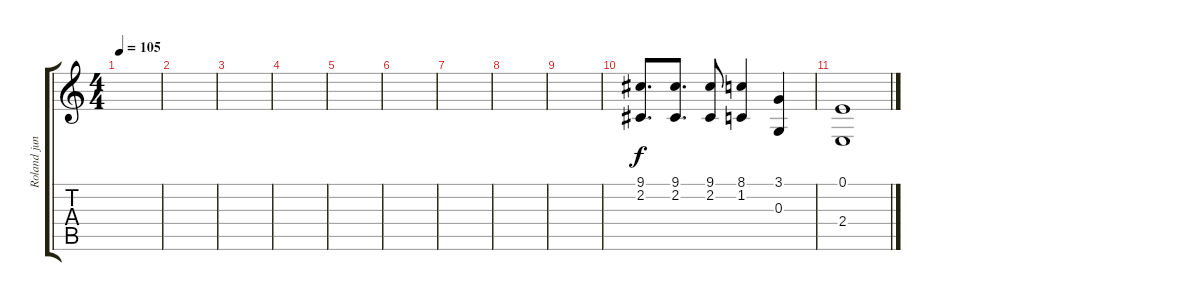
\track ("Roland juno DI" "Roland jun") {instrument orchestrahit}
\staff {score tabs}
\tuning (E4 B3 G3 D3 A2 E2) {hide}
\ts (4 4)
\tempo 105
\clef g2
\ks c
|
|
|
|
|
|
|
|
|
(9.1 2.2).8{d} (9.1 2.2).8{d} (9.1 2.2).8 (8.1 1.2).4 (3.1 0.3).4 |
(0.1 2.4).1
